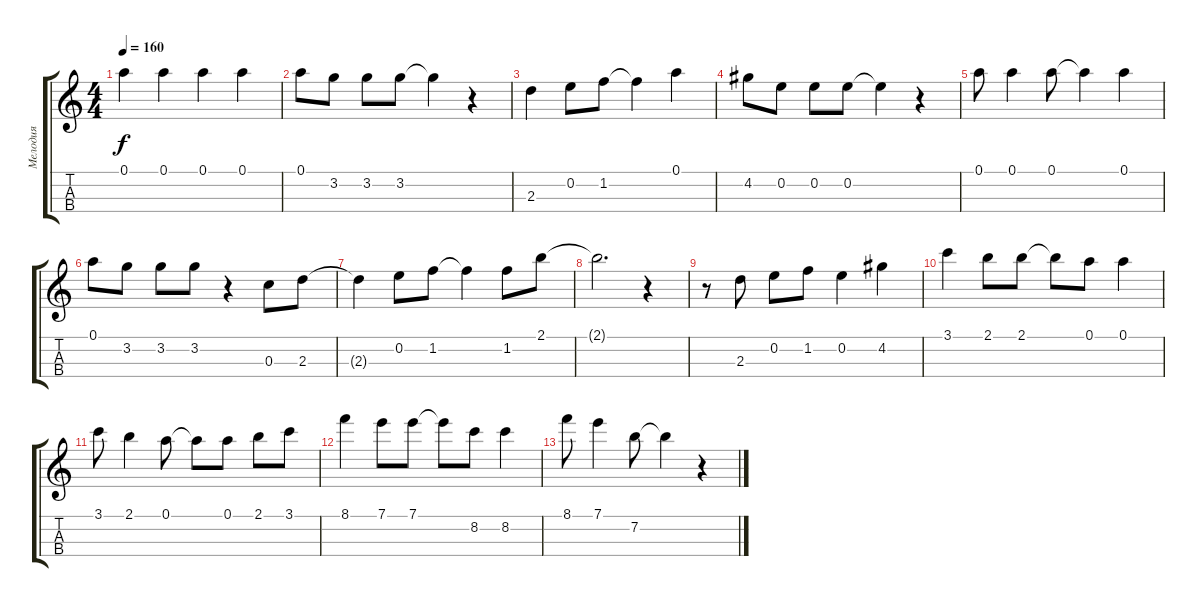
\track ("Мелодия" "Мелодия") {instrument acousticguitarnylon}
\staff {score tabs}
\tuning (A4 E4 C4 G3) {hide}
\ts (4 4)
\tempo 160
\clef g2
\ks c
0.1.4{dy f} 0.1.4 0.1.4 0.1.4 |
0.1.8 3.2.8 3.2.8 3.2.8 3.2{t}.4 r.4 |
2.3.4 0.2.8 1.2.8 1.2{t}.4 0.1.4 |
4.2.8 0.2.8 0.2.8 0.2.8 0.2{t}.4 r.4 |
0.1.8 0.1.4 0.1.8 0.1{t}.4 0.1.4 |
0.1.8 3.2.8 3.2.8 3.2.8 r.4 0.3.8 2.3.8 |
2.3{t}.4 0.2.8 1.2.8 1.2{t}.4 1.2.8 2.1.8 |
2.1{t}.2{d} r.4 |
r.8 2.3.8 0.2.8 1.2.8 0.2.4 4.2.4 |
3.1.4 2.1.8 2.1.8 2.1{t}.8 0.1.8 0.1.4 |
3.1.8 2.1.4 0.1.8 0.1{t}.8 0.1.8 2.1.8 3.1.8 |
8.1.4 7.1.8 7.1.8 7.1{t}.8 8.2.8 8.2.4 |
8.1.8 7.1.4 7.2.8 7.2{t}.4 r.4
